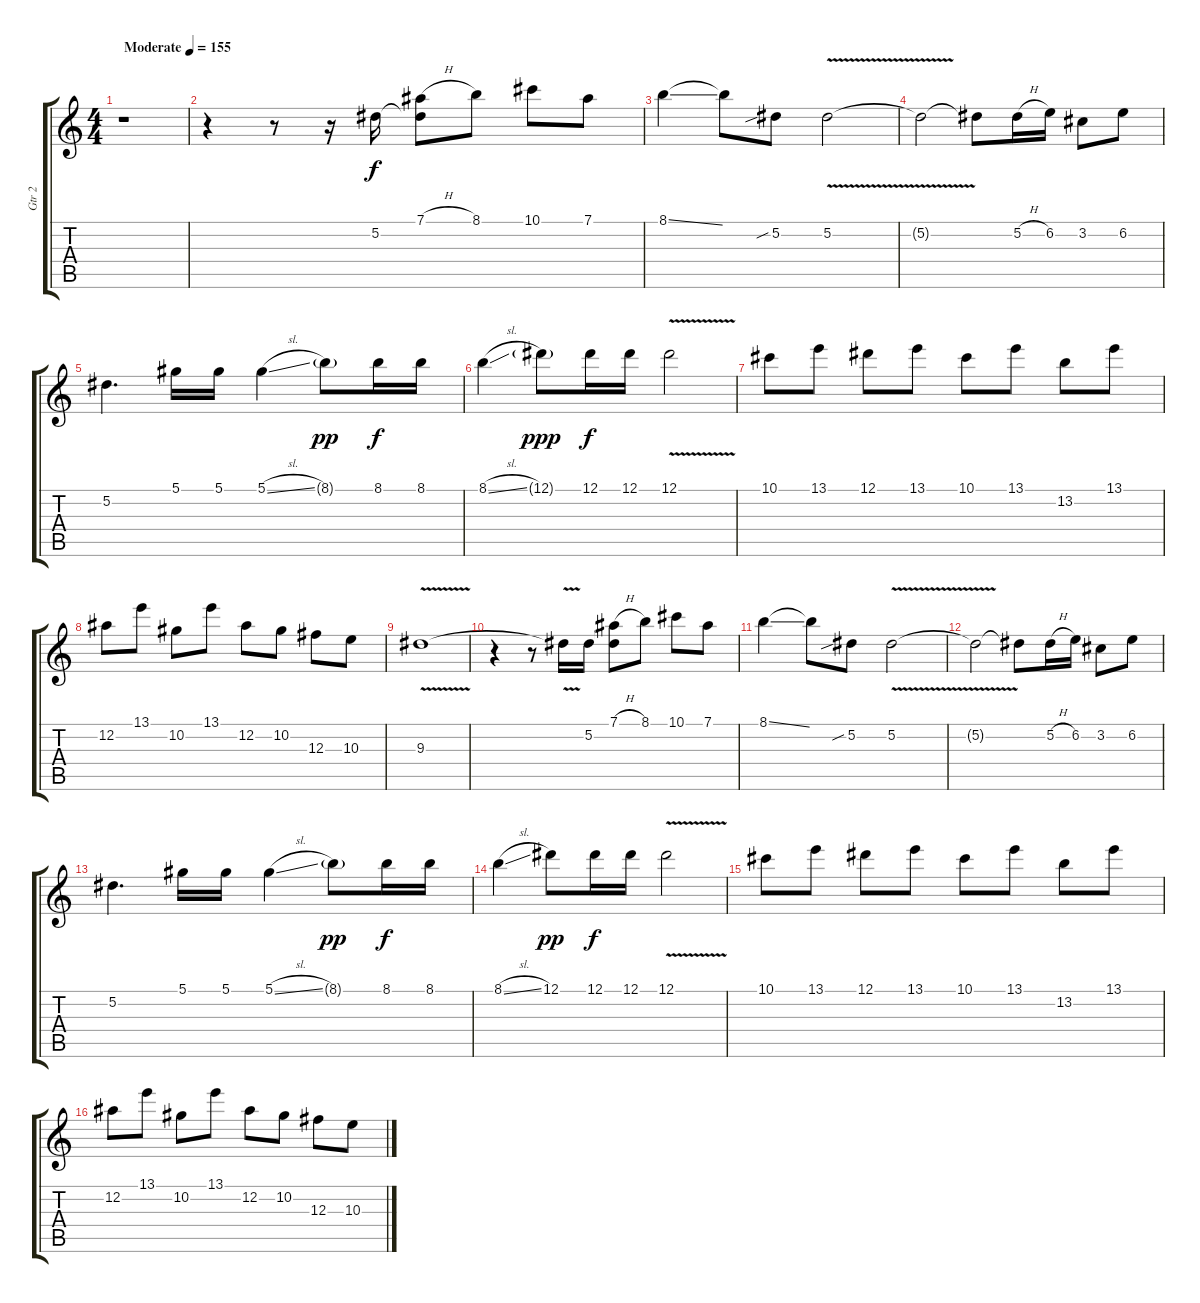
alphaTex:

\track ("Gtr 2" "Gtr 2") {instrument electricguitarjazz}
\staff {score tabs}
\tuning (Eb4 Bb3 Gb3 Db3 Ab2 Eb2) {hide}
\ts (4 4)
\tempo (155 "Moderate")
\clef g2
\ks c
r.1{dy f instrument electricguitarjazz} |
r.4 r.8 r.16 5.2.16 (7.1{h} 5.2{t}).8 8.1.8 10.1.8 7.1.8 |
8.1{ss}.4 8.1{t}.8 5.2{sib}.8 5.2{v}.2 |
5.2{t}.2 5.2{t}.8 5.2{h}.16 6.2.16 3.2.8 6.2.8 |
5.2.4{d} 5.1.16 5.1.16 5.1{sl}.4 8.1{g}.8{dy pp} 8.1.16{dy f} 8.1.16 |
8.1{sl}.4 12.1{g}.8{dy ppp} 12.1.16{dy f} 12.1.16 12.1{v}.2 |
10.1.8 13.1.8 12.1.8 13.1.8 10.1.8 13.1.8 13.2.8 13.1.8 |
12.2.8 13.1.8 10.2.8 13.1.8 12.2.8 10.2.8 12.3.8 10.3.8 |
9.3{v}.1 |
r.4 r.8 9.3{t}.16 5.2.16 (7.1{h} 5.2{t}).8 8.1.8 10.1.8 7.1.8 |
8.1{ss}.4 8.1{t}.8 5.2{sib}.8 5.2{v}.2 |
5.2{t}.2 5.2{t}.8 5.2{h}.16 6.2.16 3.2.8 6.2.8 |
5.2.4{d} 5.1.16 5.1.16 5.1{sl}.4 8.1{g}.8{dy pp} 8.1.16{dy f} 8.1.16 |
8.1{sl}.4 12.1.8{dy pp} 12.1.16{dy f} 12.1.16 12.1{v}.2 |
10.1.8 13.1.8 12.1.8 13.1.8 10.1.8 13.1.8 13.2.8 13.1.8 |
12.2.8 13.1.8 10.2.8 13.1.8 12.2.8 10.2.8 12.3.8 10.3.8
